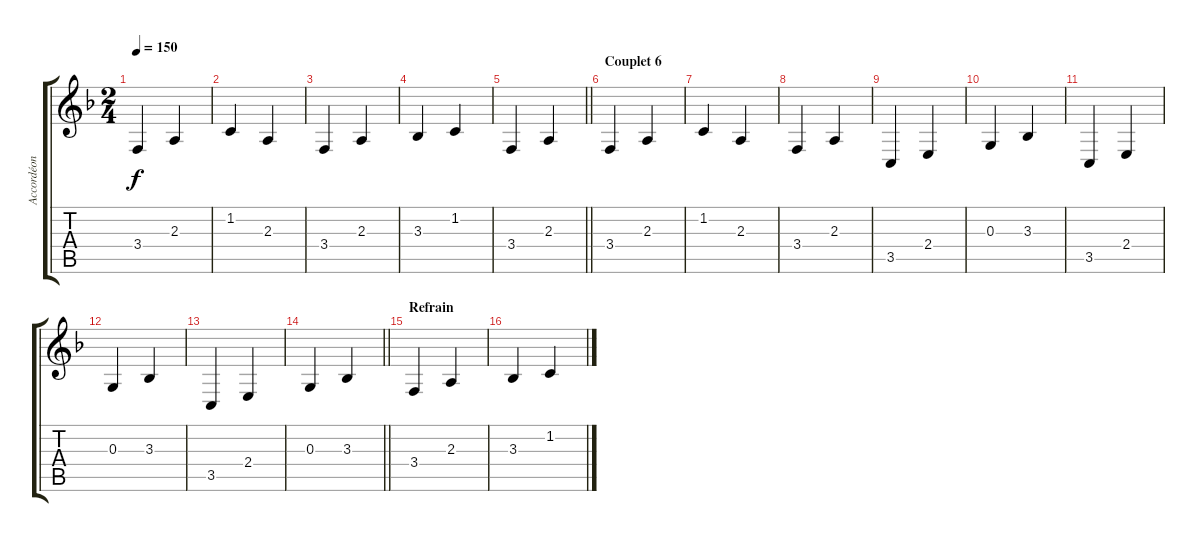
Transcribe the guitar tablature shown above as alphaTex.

\track ("Accordéon" "Accordéon") {instrument accordion}
\staff {score tabs}
\tuning (E4 B3 G3 D3 A2 E2) {hide}
\ts (2 4)
\tempo 150
\clef g2
\ks f
3.4.4{dy f} 2.3.4 |
1.2.4 2.3.4 |
3.4.4 2.3.4 |
3.3.4 1.2.4 |
\barLineRight lightlight
3.4.4 2.3.4 |
\section ("" "Couplet 6")
3.4.4 2.3.4 |
1.2.4 2.3.4 |
3.4.4 2.3.4 |
3.5.4 2.4.4 |
0.3.4 3.3.4 |
3.5.4 2.4.4 |
0.3.4 3.3.4 |
3.5.4 2.4.4 |
\barLineRight lightlight
0.3.4 3.3.4 |
\section ("" "Refrain")
3.4.4 2.3.4 |
3.3.4 1.2.4
